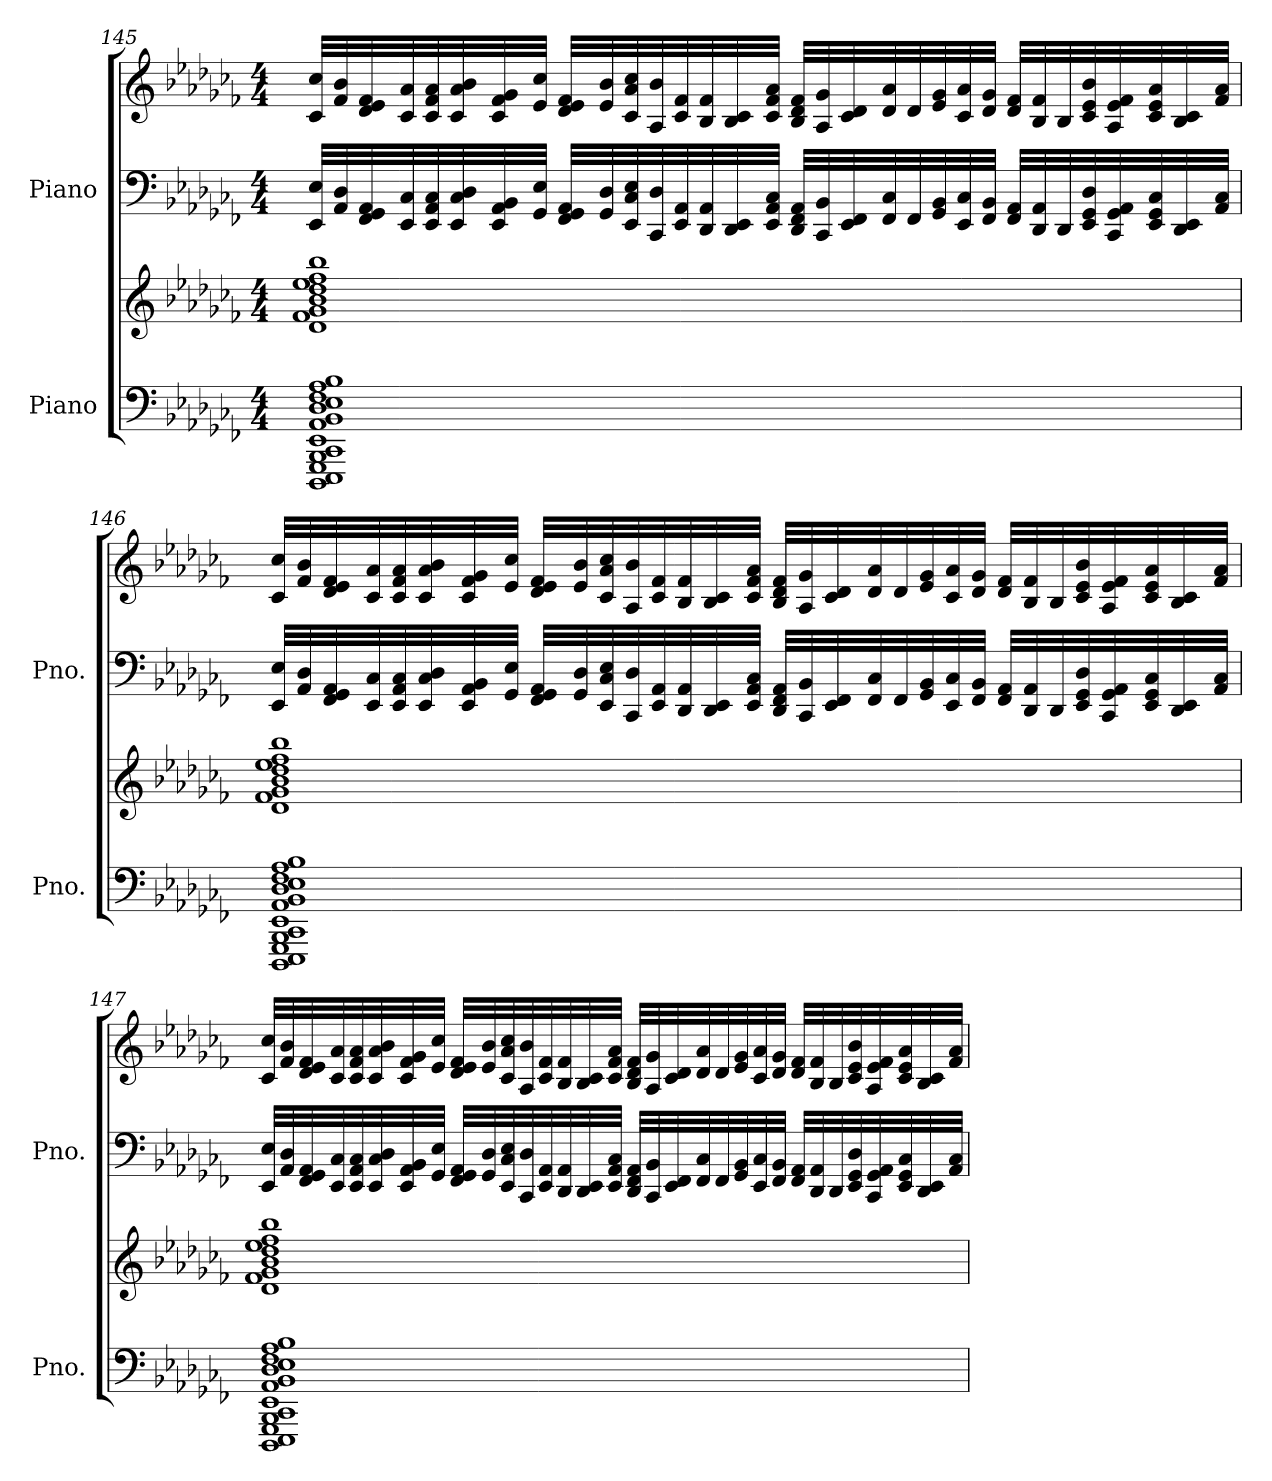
**kern	**kern	**kern	**kern
*part2	*part2	*part1	*part1
*staff4	*staff3	*staff2	*staff1
*I"Piano	*	*I"Piano	*
*I'Pno.	*	*I'Pno.	*
!!LO:LB:g=z
*clefF4	*clefG2	*clefF4	*clefG2
*ITrd14c24	*ITrd14c24	*ITrd-21c-36	*ITrd-21c-36
*k[b-e-a-d-g-c-f-]	*k[b-e-a-d-g-c-f-]	*k[b-e-a-d-g-c-f-]	*k[b-e-a-d-g-c-f-]
*M4/4	*M4/4	*M4/4	*M4/4
=145	=145	=145	=145
1DDDDD- 1EEEEE- 1GGGGG- 1BBBBB- 1CCCC- 1EEEE- 1AAAA- 1BBBB- 1DDD- 1EEE- 1FFF- 1AAA- 1BBB-	1DD- 1FF- 1GG- 1BB- 1D- 1E- 1F- 1B-	32ee-/ 32eee-/LLL	32cccc-/ 32ccccc-/LLL
.	.	32aa-/ 32ddd-/	32ffff-/ 32bbbb-/
.	.	32ff-/ 32gg-/ 32aa-/	32dddd-/ 32eeee-/ 32ffff-/
.	.	32ee-/ 32ccc-/	32cccc-/ 32aaaa-/
.	.	32ee-/ 32aa-/ 32ccc-/	32cccc-/ 32ffff-/ 32aaaa-/
.	.	32ee-/ 32ccc-/ 32ddd-/	32cccc-/ 32aaaa-/ 32bbbb-/
.	.	32ee-/ 32aa-/ 32bb-/	32cccc-/ 32ffff-/ 32gggg-/
.	.	32gg-/ 32eee-/JJJ	32eeee-/ 32ccccc-/JJJ
.	.	32ff-/ 32gg-/ 32aa-/LLL	32dddd-/ 32eeee-/ 32ffff-/LLL
.	.	32gg-/ 32ddd-/	32eeee-/ 32bbbb-/
.	.	32ee-/ 32ccc-/ 32eee-/	32cccc-/ 32aaaa-/ 32ccccc-/
.	.	32cc-/ 32ddd-/	32aaa-/ 32bbbb-/
.	.	32ee-/ 32aa-/	32cccc-/ 32ffff-/
.	.	32dd-/ 32aa-/	32bbb-/ 32ffff-/
.	.	32dd-/ 32ee-/	32bbb-/ 32cccc-/
.	.	32ee-/ 32aa-/ 32ccc-/JJJ	32cccc-/ 32ffff-/ 32aaaa-/JJJ
.	.	32dd-/ 32ff-/ 32aa-/LLL	32bbb-/ 32dddd-/ 32ffff-/LLL
.	.	32cc-/ 32bb-/	32aaa-/ 32gggg-/
.	.	32ee-/ 32ff-/	32cccc-/ 32dddd-/
.	.	32ff-/ 32ccc-/	32dddd-/ 32aaaa-/
.	.	32ff-/	32dddd-/
.	.	32gg-/ 32bb-/	32eeee-/ 32gggg-/
.	.	32ee-/ 32ccc-/	32cccc-/ 32aaaa-/
.	.	32ff-/ 32bb-/JJJ	32dddd-/ 32gggg-/JJJ
.	.	32ff-/ 32aa-/LLL	32dddd-/ 32ffff-/LLL
.	.	32dd-/ 32aa-/	32bbb-/ 32ffff-/
.	.	32dd-/	32bbb-/
.	.	32ee-/ 32gg-/ 32ddd-/	32cccc-/ 32eeee-/ 32bbbb-/
.	.	32cc-/ 32gg-/ 32aa-/	32aaa-/ 32eeee-/ 32ffff-/
.	.	32ee-/ 32gg-/ 32ccc-/	32cccc-/ 32eeee-/ 32aaaa-/
.	.	32dd-/ 32ee-/	32bbb-/ 32cccc-/
.	.	32aa-/ 32ccc-/JJJ	32ffff-/ 32aaaa-/JJJ
!!LO:LB:g=z
=146	=146	=146	=146
1DDDDD- 1EEEEE- 1GGGGG- 1BBBBB- 1CCCC- 1EEEE- 1AAAA- 1BBBB- 1DDD- 1EEE- 1FFF- 1AAA- 1BBB-	1DD- 1FF- 1GG- 1BB- 1D- 1E- 1F- 1B-	32ee-/ 32eee-/LLL	32cccc-/ 32ccccc-/LLL
.	.	32aa-/ 32ddd-/	32ffff-/ 32bbbb-/
.	.	32ff-/ 32gg-/ 32aa-/	32dddd-/ 32eeee-/ 32ffff-/
.	.	32ee-/ 32ccc-/	32cccc-/ 32aaaa-/
.	.	32ee-/ 32aa-/ 32ccc-/	32cccc-/ 32ffff-/ 32aaaa-/
.	.	32ee-/ 32ccc-/ 32ddd-/	32cccc-/ 32aaaa-/ 32bbbb-/
.	.	32ee-/ 32aa-/ 32bb-/	32cccc-/ 32ffff-/ 32gggg-/
.	.	32gg-/ 32eee-/JJJ	32eeee-/ 32ccccc-/JJJ
.	.	32ff-/ 32gg-/ 32aa-/LLL	32dddd-/ 32eeee-/ 32ffff-/LLL
.	.	32gg-/ 32ddd-/	32eeee-/ 32bbbb-/
.	.	32ee-/ 32ccc-/ 32eee-/	32cccc-/ 32aaaa-/ 32ccccc-/
.	.	32cc-/ 32ddd-/	32aaa-/ 32bbbb-/
.	.	32ee-/ 32aa-/	32cccc-/ 32ffff-/
.	.	32dd-/ 32aa-/	32bbb-/ 32ffff-/
.	.	32dd-/ 32ee-/	32bbb-/ 32cccc-/
.	.	32ee-/ 32aa-/ 32ccc-/JJJ	32cccc-/ 32ffff-/ 32aaaa-/JJJ
.	.	32dd-/ 32ff-/ 32aa-/LLL	32bbb-/ 32dddd-/ 32ffff-/LLL
.	.	32cc-/ 32bb-/	32aaa-/ 32gggg-/
.	.	32ee-/ 32ff-/	32cccc-/ 32dddd-/
.	.	32ff-/ 32ccc-/	32dddd-/ 32aaaa-/
.	.	32ff-/	32dddd-/
.	.	32gg-/ 32bb-/	32eeee-/ 32gggg-/
.	.	32ee-/ 32ccc-/	32cccc-/ 32aaaa-/
.	.	32ff-/ 32bb-/JJJ	32dddd-/ 32gggg-/JJJ
.	.	32ff-/ 32aa-/LLL	32dddd-/ 32ffff-/LLL
.	.	32dd-/ 32aa-/	32bbb-/ 32ffff-/
.	.	32dd-/	32bbb-/
.	.	32ee-/ 32gg-/ 32ddd-/	32cccc-/ 32eeee-/ 32bbbb-/
.	.	32cc-/ 32gg-/ 32aa-/	32aaa-/ 32eeee-/ 32ffff-/
.	.	32ee-/ 32gg-/ 32ccc-/	32cccc-/ 32eeee-/ 32aaaa-/
.	.	32dd-/ 32ee-/	32bbb-/ 32cccc-/
.	.	32aa-/ 32ccc-/JJJ	32ffff-/ 32aaaa-/JJJ
!!LO:PB:g=z
=147	=147	=147	=147
1DDDDD- 1EEEEE- 1GGGGG- 1BBBBB- 1CCCC- 1EEEE- 1AAAA- 1BBBB- 1DDD- 1EEE- 1FFF- 1AAA- 1BBB-	1DD- 1FF- 1GG- 1BB- 1D- 1E- 1F- 1B-	32ee-/ 32eee-/LLL	32cccc-/ 32ccccc-/LLL
.	.	32aa-/ 32ddd-/	32ffff-/ 32bbbb-/
.	.	32ff-/ 32gg-/ 32aa-/	32dddd-/ 32eeee-/ 32ffff-/
.	.	32ee-/ 32ccc-/	32cccc-/ 32aaaa-/
.	.	32ee-/ 32aa-/ 32ccc-/	32cccc-/ 32ffff-/ 32aaaa-/
.	.	32ee-/ 32ccc-/ 32ddd-/	32cccc-/ 32aaaa-/ 32bbbb-/
.	.	32ee-/ 32aa-/ 32bb-/	32cccc-/ 32ffff-/ 32gggg-/
.	.	32gg-/ 32eee-/JJJ	32eeee-/ 32ccccc-/JJJ
.	.	32ff-/ 32gg-/ 32aa-/LLL	32dddd-/ 32eeee-/ 32ffff-/LLL
.	.	32gg-/ 32ddd-/	32eeee-/ 32bbbb-/
.	.	32ee-/ 32ccc-/ 32eee-/	32cccc-/ 32aaaa-/ 32ccccc-/
.	.	32cc-/ 32ddd-/	32aaa-/ 32bbbb-/
.	.	32ee-/ 32aa-/	32cccc-/ 32ffff-/
.	.	32dd-/ 32aa-/	32bbb-/ 32ffff-/
.	.	32dd-/ 32ee-/	32bbb-/ 32cccc-/
.	.	32ee-/ 32aa-/ 32ccc-/JJJ	32cccc-/ 32ffff-/ 32aaaa-/JJJ
.	.	32dd-/ 32ff-/ 32aa-/LLL	32bbb-/ 32dddd-/ 32ffff-/LLL
.	.	32cc-/ 32bb-/	32aaa-/ 32gggg-/
.	.	32ee-/ 32ff-/	32cccc-/ 32dddd-/
.	.	32ff-/ 32ccc-/	32dddd-/ 32aaaa-/
.	.	32ff-/	32dddd-/
.	.	32gg-/ 32bb-/	32eeee-/ 32gggg-/
.	.	32ee-/ 32ccc-/	32cccc-/ 32aaaa-/
.	.	32ff-/ 32bb-/JJJ	32dddd-/ 32gggg-/JJJ
.	.	32ff-/ 32aa-/LLL	32dddd-/ 32ffff-/LLL
.	.	32dd-/ 32aa-/	32bbb-/ 32ffff-/
.	.	32dd-/	32bbb-/
.	.	32ee-/ 32gg-/ 32ddd-/	32cccc-/ 32eeee-/ 32bbbb-/
.	.	32cc-/ 32gg-/ 32aa-/	32aaa-/ 32eeee-/ 32ffff-/
.	.	32ee-/ 32gg-/ 32ccc-/	32cccc-/ 32eeee-/ 32aaaa-/
.	.	32dd-/ 32ee-/	32bbb-/ 32cccc-/
.	.	32aa-/ 32ccc-/JJJ	32ffff-/ 32aaaa-/JJJ
=	=	=	=
*-	*-	*-	*-
